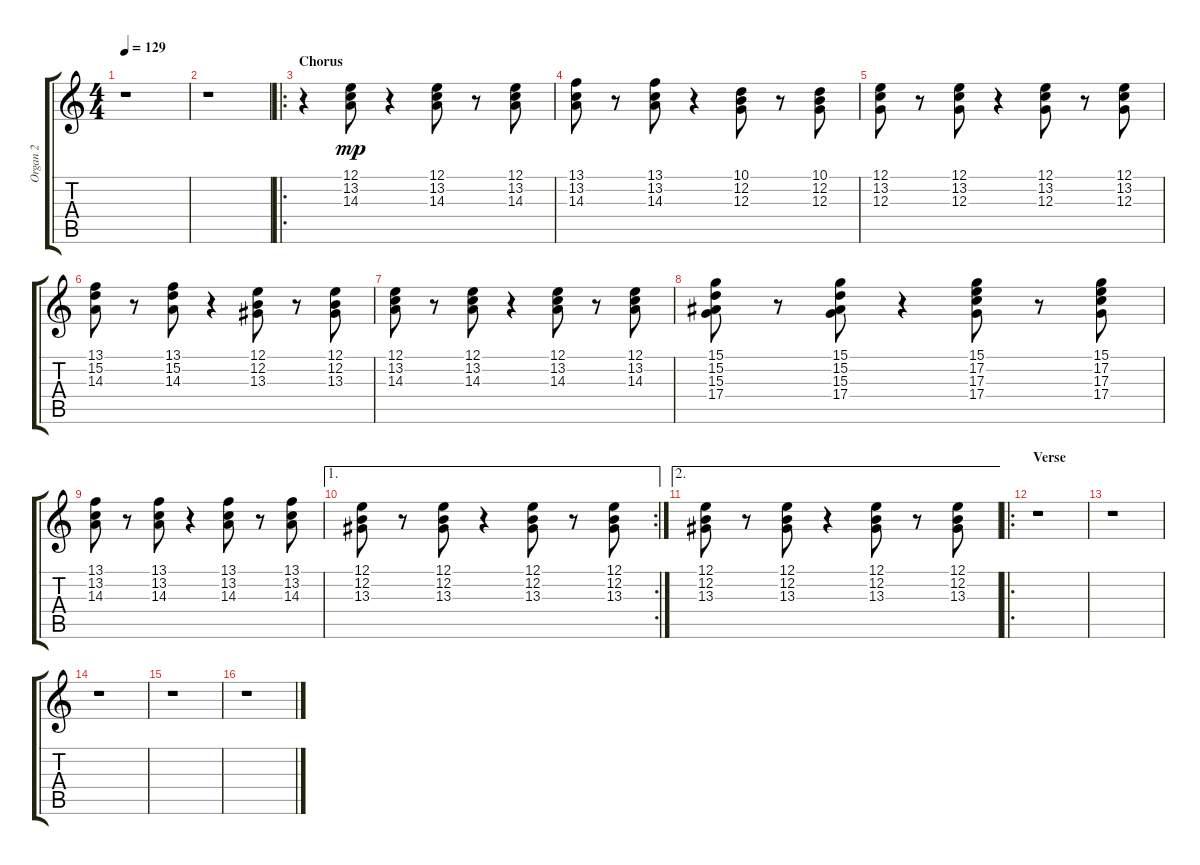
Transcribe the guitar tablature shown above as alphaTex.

\track ("Organ 2" "Organ 2") {instrument drawbarorgan}
\staff {score tabs}
\tuning (E4 B3 G3 D3 A2 E2) {hide}
\ts (4 4)
\tempo 129
\clef g2
\ks c
r.1{dy mp} |
r.1 |
\ro
\section ("" "Chorus")
r.4 (12.1 13.2 14.3).8 r.4 (12.1 13.2 14.3).8 r.8 (12.1 13.2 14.3).8 |
(13.1 13.2 14.3).8 r.8 (13.1 13.2 14.3).8 r.4 (10.1 12.2 12.3).8 r.8 (10.1 12.2 12.3).8 |
(12.1 13.2 12.3).8 r.8 (12.1 13.2 12.3).8 r.4 (12.1 13.2 12.3).8 r.8 (12.1 13.2 12.3).8 |
(13.1 15.2 14.3).8 r.8 (13.1 15.2 14.3).8 r.4 (12.1 12.2 13.3).8 r.8 (12.1 12.2 13.3).8 |
(12.1 13.2 14.3).8 r.8 (12.1 13.2 14.3).8 r.4 (12.1 13.2 14.3).8 r.8 (12.1 13.2 14.3).8 |
(15.1 15.2 15.3 17.4).8 r.8 (15.1 15.2 15.3 17.4).8 r.4 (15.1 17.2 17.3 17.4).8 r.8 (15.1 17.2 17.3 17.4).8 |
(13.1 13.2 14.3).8 r.8 (13.1 13.2 14.3).8 r.4 (13.1 13.2 14.3).8 r.8 (13.1 13.2 14.3).8 |
\ae 1
\rc 2
(12.1 12.2 13.3).8 r.8 (12.1 12.2 13.3).8 r.4 (12.1 12.2 13.3).8 r.8 (12.1 12.2 13.3).8 |
\ae 2
(12.1 12.2 13.3).8 r.8 (12.1 12.2 13.3).8 r.4 (12.1 12.2 13.3).8 r.8 (12.1 12.2 13.3).8 |
\ro
\section ("" "Verse")
r.1 |
r.1 |
r.1 |
r.1 |
r.1
